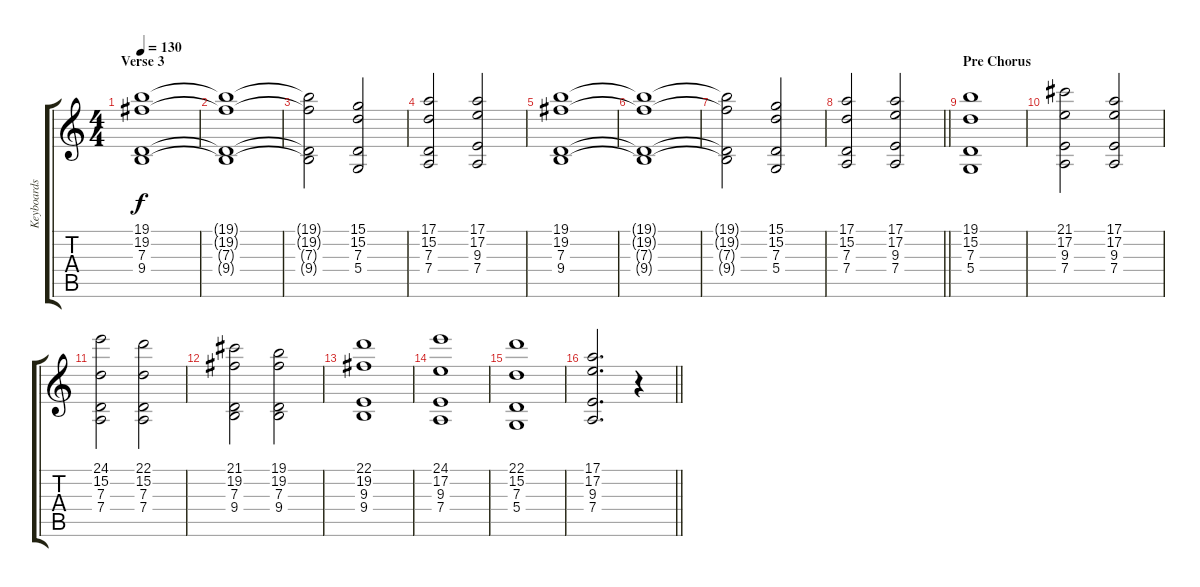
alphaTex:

\track ("Keyboards - Vadim Pruzhanov" "Keyboards ") {instrument stringensemble1}
\staff {score tabs}
\tuning (E4 B3 G3 D3 A2 E2) {hide}
\ts (4 4)
\section ("" "Verse 3")
\tempo 130
\clef g2
\ks c
(19.1 19.2 7.3 9.4).1{dy f} |
(19.1{t} 19.2{t} 7.3{t} 9.4{t}).1 |
(19.1{t} 19.2{t} 7.3{t} 9.4{t}).2 (15.1 15.2 7.3 5.4).2 |
(17.1 15.2 7.3 7.4).2 (17.1 17.2 9.3 7.4).2 |
(19.1 19.2 7.3 9.4).1 |
(19.1{t} 19.2{t} 7.3{t} 9.4{t}).1 |
(19.1{t} 19.2{t} 7.3{t} 9.4{t}).2 (15.1 15.2 7.3 5.4).2 |
\barLineRight lightlight
(17.1 15.2 7.3 7.4).2 (17.1 17.2 9.3 7.4).2 |
\section ("" "Pre Chorus")
(19.1 15.2 7.3 5.4).1 |
(21.1 17.2 9.3 7.4).2 (17.1 17.2 9.3 7.4).2 |
(24.1 15.2 7.3 7.4).2 (22.1 15.2 7.3 7.4).2 |
(21.1 19.2 7.3 9.4).2 (19.1 19.2 7.3 9.4).2 |
(22.1 19.2 9.3 9.4).1 |
(24.1 17.2 9.3 7.4).1 |
(22.1 15.2 7.3 5.4).1 |
\barLineRight lightlight
(17.1 17.2 9.3 7.4).2{d} r.4
